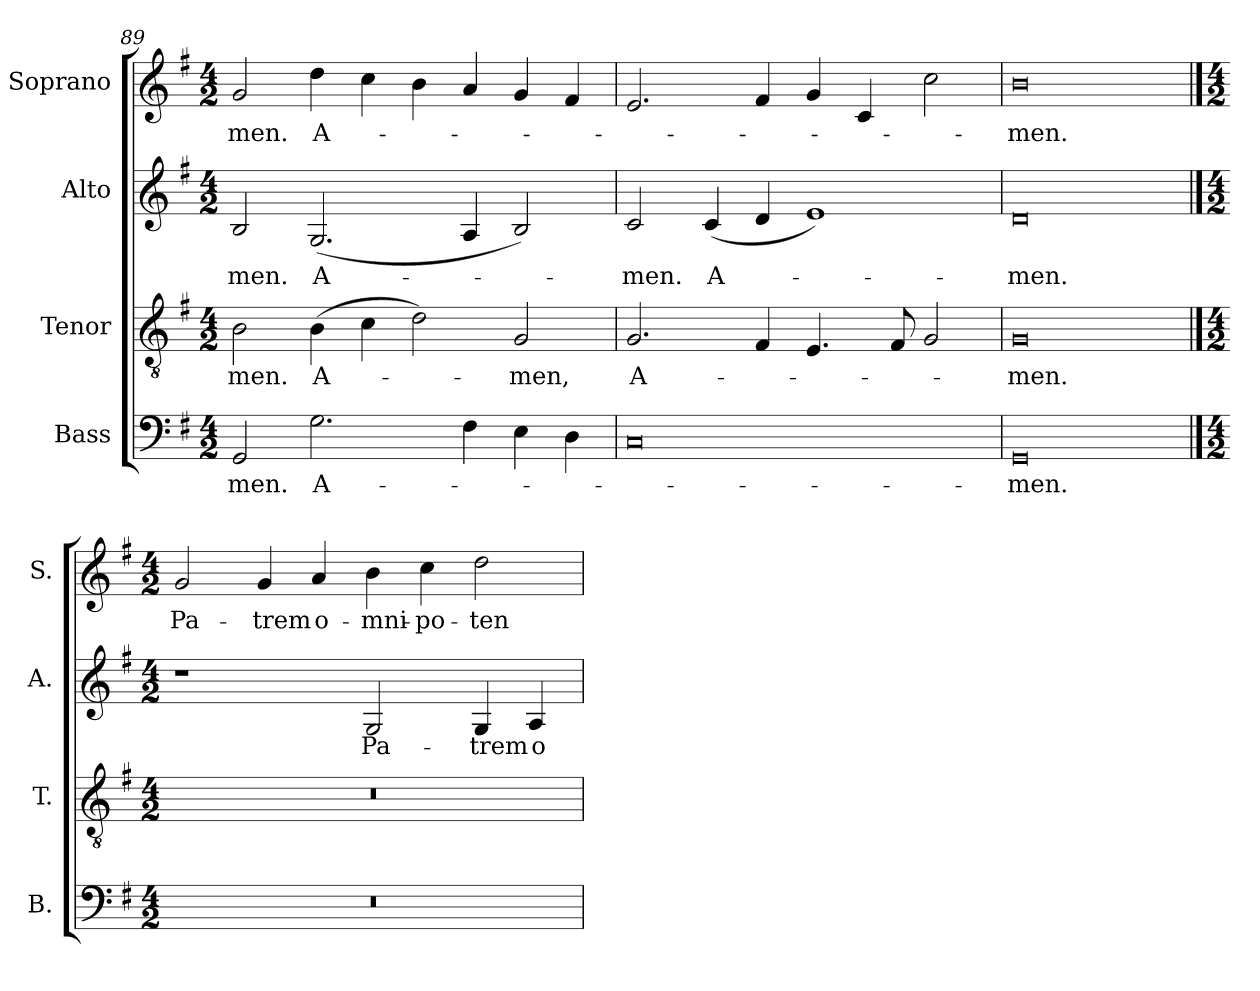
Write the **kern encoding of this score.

**kern	**text	**kern	**text	**kern	**text	**kern	**text
*part4	*part4	*part3	*part3	*part2	*part2	*part1	*part1
*staff4	*staff4	*staff3	*staff3	*staff2	*staff2	*staff1	*staff1
*I"Bass	*	*I"Tenor	*	*I"Alto	*	*I"Soprano	*
*I'B.	*	*I'T.	*	*I'A.	*	*I'S.	*
*clefF4	*	*clefGv2	*	*clefG2	*	*clefG2	*
*	*	*ITrd7c12	*	*	*	*	*
*k[f#]	*	*k[f#]	*	*k[f#]	*	*k[f#]	*
*G:	*	*G:	*	*G:	*	*G:	*
*M4/2	*	*M4/2	*	*M4/2	*	*M4/2	*
*MM160	*	*MM160	*	*MM160	*	*MM160	*
=89	=89	=89	=89	=89	=89	=89	=89
!	!LO:LY:b:color=#000000	!	!	!	!	!	!
!	!	!	!LO:LY:b:color=#000000	!	!	!	!
!	!	!	!	!	!LO:LY:b:color=#000000	!	!
!	!	!	!	!	!	!	!LO:LY:b:color=#000000
2GGi/	-men.	2BBi\	-men.	2Bi/	-men.	2gi/	-men.
!	!LO:LY:b:color=#000000	!	!	!	!	!	!
!	!	!	!LO:LY:b:color=#000000	!	!	!	!
!	!	!	!	!	!LO:LY:b:color=#000000	!	!
!	!	!	!	!	!	!	!LO:LY:b:color=#000000
2.Gi\	A-	(4BBi\	A-	(2.Gi/	A-	4ddi\	A-
.	.	4Ci\	.	.	.	4cci\	.
.	.	2Di\)	.	.	.	4bi\	.
4F#i\	.	.	.	4Ai/	.	4ai/	.
!	!	!	!LO:LY:b:color=#000000	!	!	!	!
4Ei\	.	2GGi/	-men,	2Bi/)	.	4gi/	.
4Di\	.	.	.	.	.	4f#i/	.
=90	=90	=90	=90	=90	=90	=90	=90
!	!	!	!LO:LY:b:color=#000000	!	!	!	!
!	!	!	!	!	!LO:LY:b:color=#000000	!	!
0Ci	.	2.GGi/	A-	2ci/	-men.	2.ei/	.
!	!	!	!	!	!LO:LY:b:color=#000000	!	!
.	.	.	.	(4ci/	A-	.	.
.	.	4FF#i/	.	4di/	.	4f#i/	.
.	.	4.EEi/	.	1ei)	.	4gi/	.
.	.	.	.	.	.	4ci/	.
.	.	8FF#i/	.	.	.	.	.
.	.	2GGi/	.	.	.	2cci\	.
=91	=91	=91	=91	=91	=91	=91	=91
!	!LO:LY:b:color=#000000	!	!	!	!	!	!
!	!	!	!LO:LY:b:color=#000000	!	!	!	!
!	!	!	!	!	!LO:LY:b:color=#000000	!	!
!	!	!	!	!	!	!	!LO:LY:b:color=#000000
0GGi	-men.	0GGi	-men.	0di	-men.	0bi	-men.
!!LO:PB:g=z
==92	==92	==92	==92	==92	==92	==92	==92
*M4/2	*	*M4/2	*	*M4/2	*	*M4/2	*
!LO:N:vis=1	!	!LO:N:vis=1	!	!	!	!	!
*	*	*	*	*	*	*MM144	*
!	!	!	!	!	!	!	!LO:LY:b:color=#000000
0r	.	0r	.	1r	.	2gi/	Pa-
!	!	!	!	!	!	!	!LO:LY:b:color=#000000
.	.	.	.	.	.	4gi/	-trem
!	!	!	!	!	!	!	!LO:LY:b:color=#000000
.	.	.	.	.	.	4ai/	o-
!	!	!	!	!	!LO:LY:b:color=#000000	!	!
!	!	!	!	!	!	!	!LO:LY:b:color=#000000
.	.	.	.	2Gi/	Pa-	4bi\	-mni-
!	!	!	!	!	!	!	!LO:LY:b:color=#000000
.	.	.	.	.	.	4cci\	-po-
!	!	!	!	!	!LO:LY:b:color=#000000	!	!
!	!	!	!	!	!	!	!LO:LY:b:color=#000000
.	.	.	.	4Gi/	-trem	2ddi\	-ten-
!	!	!	!	!	!LO:LY:b:color=#000000	!	!
.	.	.	.	4Ai/	o-	.	.
=	=	=	=	=	=	=	=
*-	*-	*-	*-	*-	*-	*-	*-
